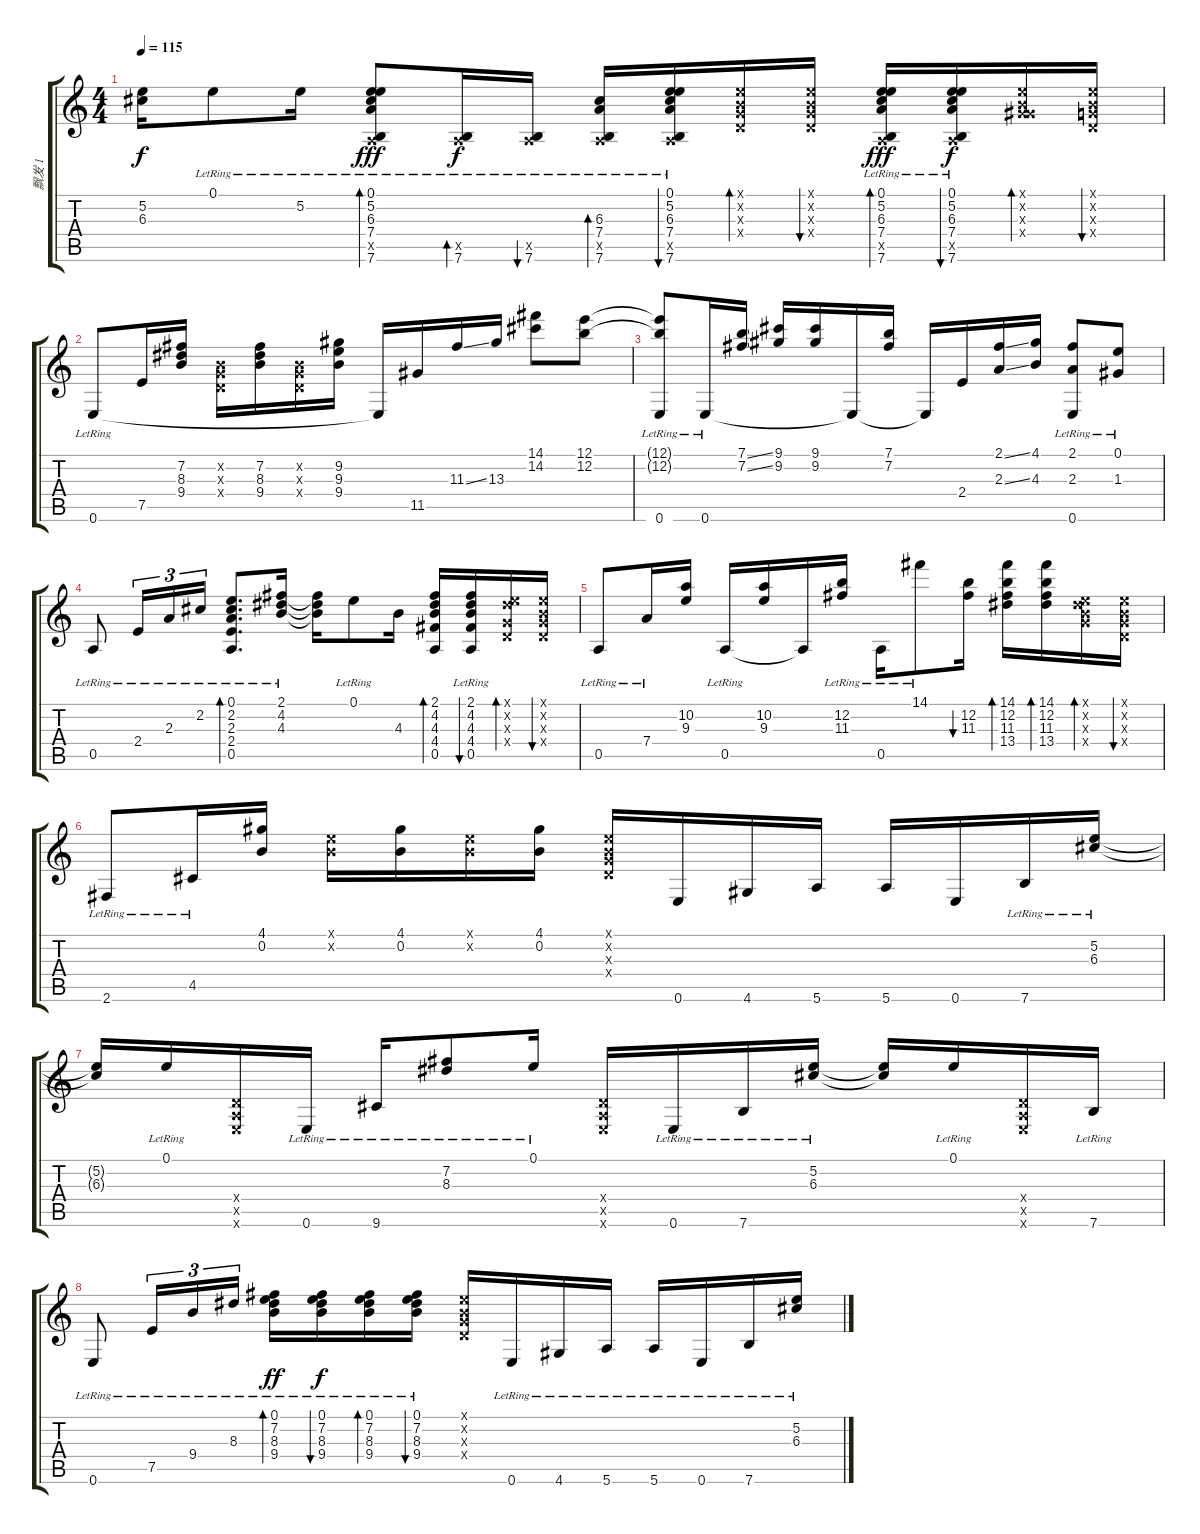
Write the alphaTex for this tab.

\track ("飘发 1" "飘发 1") {instrument acousticguitarnylon}
\staff {score tabs}
\tuning (E4 B3 G3 D3 A2 E2) {hide}
\ts (4 4)
\tempo 115
\clef g2
\ks c
(5.2{t} 6.3{t}).16{dy f} 0.1{lr}.8 5.2{lr}.16 (0.1{lr} 5.2{lr} 6.3{lr} 7.4{lr} 0.5{x} 7.6{lr}).8{bd 30 dy fff} (0.5{x} 7.6{lr}).16{bd 30 dy f} (0.5{x} 7.6{lr}).16{bu 30} (6.3{lr} 7.4{lr} 0.5{x} 7.6{lr}).16{bd 30} (0.1 5.2{lr} 6.3{lr} 7.4{lr} 0.5{x} 7.6{lr}).16{bu 30} (0.1{x} 0.2{x} 0.3{x} 0.4{x}).16{bd 30} (0.1{x} 0.2{x} 0.3{x} 0.4{x}).16{bu 30} (0.1{lr} 5.2{lr} 6.3{lr} 7.4{lr} 0.5{x} 7.6{lr}).16{bd 30 dy fff} (0.1{lr} 5.2{lr} 6.3{lr} 7.4{lr} 0.5{x} 7.6{lr}).16{bu 30 dy f} (0.1{x} 0.2{x} 0.3{x} 6.4{x}).16{bd 30} (0.1{x} 0.2{x} 0.3{x} 0.4{x}).16{bu 30} |
0.6{lr}.8 7.5.16 (7.2 8.3 9.4).16 (0.2{x} 0.3{x} 0.4{x}).16 (7.2 8.3 9.4).16 (0.2{x} 0.3{x} 0.4{x}).16 (9.2 9.3 9.4).16 0.6{t}.16 11.5.16 11.3{ss}.16 13.3.16 (14.1 14.2).8 (12.1 12.2).8 |
(12.1{t} 12.2{t} 0.6{lr}).8 0.6{lr}.16 (7.1{ss} 7.2{ss}).16 (9.1 9.2).16 (9.1 9.2).16 0.6{t}.16 (7.1 7.2).16 0.6{t}.16 2.4.16 (2.1{ss} 2.3{ss}).16 (4.1 4.3).16 (2.1 2.3 0.6{lr}).8 (0.1{lr} 1.3).8 |
0.5{lr}.8 2.4{lr}.16{tu (3 2)} 2.3{lr}.16{tu (3 2)} 2.2{lr}.16{tu (3 2)} (0.1{lr} 2.2{lr} 2.3{lr} 2.4{lr} 0.5{lr}).8{d bd 30} (2.1 4.2 4.3{lr}).16 (2.1{t} 4.2{t} 4.3{t}).16 0.1{lr}.8 4.3.16 (2.1 4.2 4.3 4.4 0.5).16{bd 30} (2.1 4.2 4.3 4.4 0.5{lr}).16{bu 30} (0.1{x} 4.2{x} 0.3{x} 0.4{x}).16{bd 30} (0.1{x} 0.2{x} 0.3{x} 0.4{x}).16{bu 30} |
0.5{lr}.8 7.4{lr}.16 (10.2 9.3).16 0.5{lr}.16 (10.2 9.3).16 0.5{t}.16 (12.2{lr} 11.3{lr}).16 0.5{lr}.16 14.1{lr}.8 (12.2 11.3).16{bu 30} (14.1 12.2 11.3 13.4).16{bd 30} (14.1 12.2 11.3 13.4).16{bd 30} (0.1{x} 0.2{x} 0.3{x} 13.4{x}).16{bd 30} (0.1{x} 0.2{x} 0.3{x} 0.4{x}).16{bu 30} |
2.6{lr}.8 4.5{lr}.16 (4.1 0.2).16 (0.1{x} 0.2{x}).16 (4.1 0.2).16 (0.1{x} 0.2{x}).16 (4.1 0.2).16 (0.1{x} 0.2{x} 0.3{x} 0.4{x}).16 0.6.16 4.6.16 5.6.16 5.6.16 0.6.16 7.6{lr}.16 (5.2{lr} 6.3{lr}).16 |
(5.2{t} 6.3{t}).16 0.1{lr}.16 (0.4{x} 0.5{x} 0.6{x}).16 0.6{lr}.16 9.6{lr}.16 (7.2{lr} 8.3{lr}).8 0.1{lr}.16 (0.4{x} 0.5{x} 0.6{x}).16 0.6{lr}.16 7.6{lr}.16 (5.2{lr} 6.3{lr}).16 (5.2{t} 6.3{t}).16 0.1{lr}.16 (0.4{x} 0.5{x} 0.6{x}).16 7.6{lr}.16 |
0.6{lr}.8 7.5{lr}.16{tu (3 2)} 9.4{lr}.16{tu (3 2)} 8.3{lr}.16{tu (3 2)} (0.1{lr} 7.2{lr} 8.3{lr} 9.4{lr}).16{bd 30 dy ff} (0.1{lr} 7.2{lr} 8.3{lr} 9.4{lr}).16{bu 30 dy f} (0.1{lr} 7.2{lr} 8.3{lr} 9.4{lr}).16{bd 30} (0.1{lr} 7.2{lr} 8.3{lr} 9.4{lr}).16{bu 30} (0.1{x} 0.2{x} 0.3{x} 0.4{x}).16 0.6{lr}.16 4.6{lr}.16 5.6{lr}.16 5.6{lr}.16 0.6{lr}.16 7.6{lr}.16 (5.2{lr} 6.3{lr}).16
